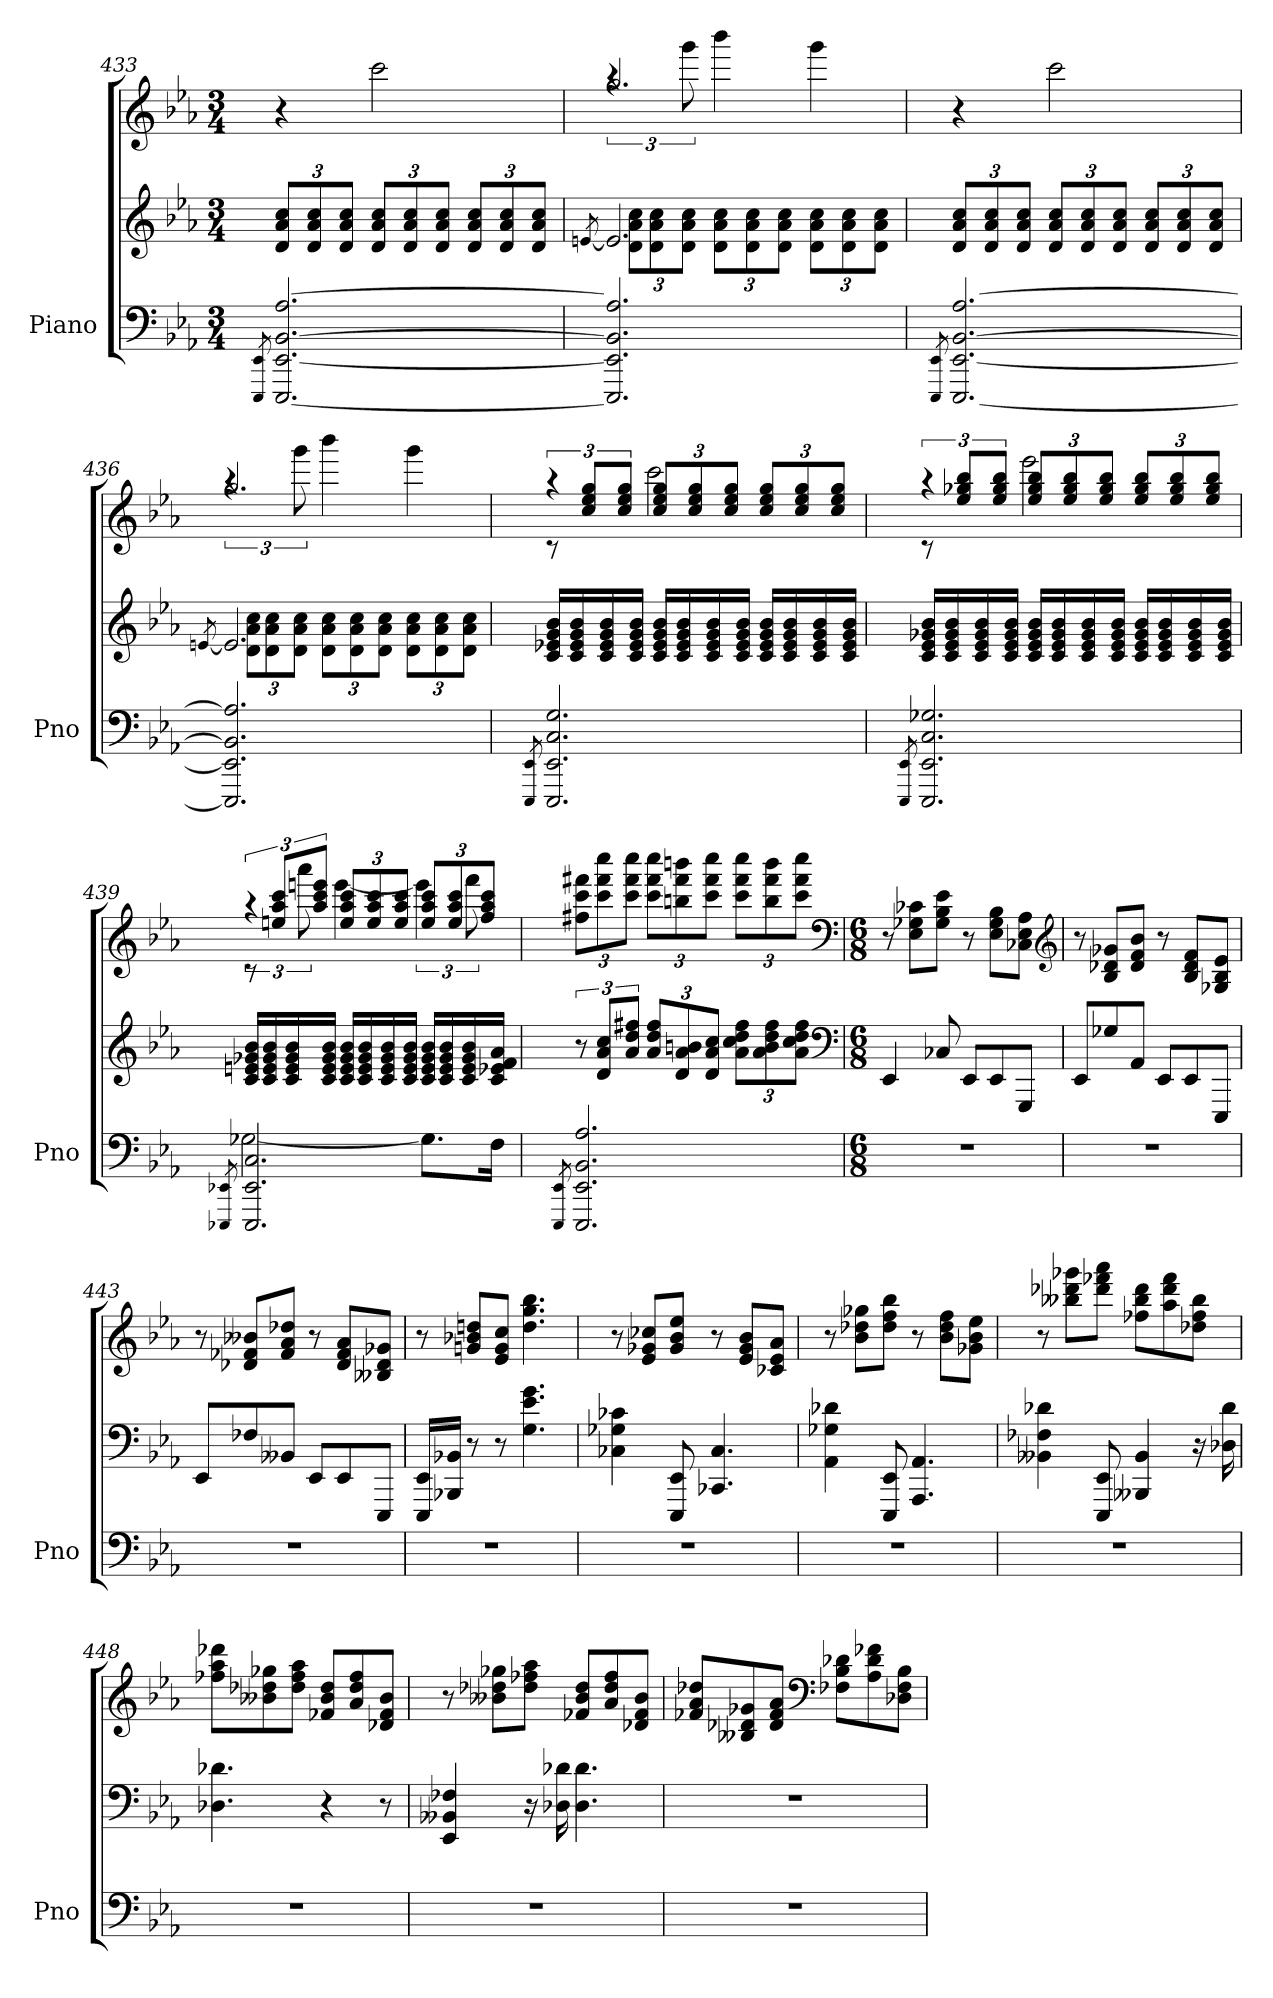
**kern	**kern	**kern
*part1	*part1	*part1
*staff3	*staff2	*staff1
*I"Piano	*	*
*I'Pno	*	*
*clefF4	*clefG2	*clefG2
*k[b-e-a-]	*k[b-e-a-]	*k[b-e-a-]
*M3/4	*M3/4	*M3/4
=433	=433	=433
8qEEE- 8qEE-	.	.
2.EEE-_ 2.EE-_ [2.BB- [2.A-	12d 12a- 12ccL	4r
.	12d 12a- 12cc	.
.	12d 12a- 12ccJ	.
.	12d 12a- 12ccL	2ccc
.	12d 12a- 12cc	.
.	12d 12a- 12ccJ	.
.	12d 12a- 12ccL	.
.	12d 12a- 12cc	.
.	12d 12a- 12ccJ	.
=434	=434	=434
.	[8qen	.
*	*^	*^
2.EEE-] 2.EE-] 2.BB-] 2.A-]	2.e]	12d 12a- 12ccL	2.gg	6raa
.	.	12d 12a- 12cc	.	.
.	.	12d 12a- 12ccJ	.	12ggg
.	.	12d 12a- 12ccL	.	4bbb-
.	.	12d 12a- 12cc	.	.
.	.	12d 12a- 12ccJ	.	.
.	.	12d 12a- 12ccL	.	4ggg
.	.	12d 12a- 12cc	.	.
.	.	12d 12a- 12ccJ	.	.
*	*v	*v	*	*
*	*	*v	*v
=435	=435	=435
8qEEE- 8qEE-	.	.
2.EEE-_ 2.EE-_ [2.BB- [2.A-	12d 12a- 12ccL	4r
.	12d 12a- 12cc	.
.	12d 12a- 12ccJ	.
.	12d 12a- 12ccL	2ccc
.	12d 12a- 12cc	.
.	12d 12a- 12ccJ	.
.	12d 12a- 12ccL	.
.	12d 12a- 12cc	.
.	12d 12a- 12ccJ	.
=436	=436	=436
.	[8qen	.
*	*^	*^
2.EEE-] 2.EE-] 2.BB-] 2.A-]	2.e]	12d 12a- 12ccL	2.gg	6raa
.	.	12d 12a- 12cc	.	.
.	.	12d 12a- 12ccJ	.	12ggg
.	.	12d 12a- 12ccL	.	4bbb-
.	.	12d 12a- 12cc	.	.
.	.	12d 12a- 12ccJ	.	.
.	.	12d 12a- 12ccL	.	4ggg
.	.	12d 12a- 12cc	.	.
.	.	12d 12a- 12ccJ	.	.
*	*v	*v	*	*
=437	=437	=437	=437
8qEEE- 8qEE-	.	.	.
2.EEE-] 2.EE-] 2.C 2.G	16c 16e-X 16g 16b-LL	12rc	4raa
.	16c 16e- 16g 16b-	.	.
.	.	12cc 12ee- 12ggL	.
.	16c 16e- 16g 16b-	.	.
.	.	12cc 12ee- 12ggJ	.
.	16c 16e- 16g 16b-JJ	.	.
.	16c 16e- 16g 16b-LL	12cc 12ee- 12ggL	2ccc
.	16c 16e- 16g 16b-	.	.
.	.	12cc 12ee- 12gg	.
.	16c 16e- 16g 16b-	.	.
.	.	12cc 12ee- 12ggJ	.
.	16c 16e- 16g 16b-JJ	.	.
.	16c 16e- 16g 16b-LL	12cc 12ee- 12ggL	.
.	16c 16e- 16g 16b-	.	.
.	.	12cc 12ee- 12gg	.
.	16c 16e- 16g 16b-	.	.
.	.	12cc 12ee- 12ggJ	.
.	16c 16e- 16g 16b-JJ	.	.
=438	=438	=438	=438
8qEEE- 8qEE-	.	.	.
2.EEE-] 2.EE-] 2.C 2.G-X	16c 16e- 16g-X 16b-LL	12rc	4raa
.	16c 16e- 16g- 16b-	.	.
.	.	12ee- 12gg-X 12bb-L	.
.	16c 16e- 16g- 16b-	.	.
.	.	12ee- 12gg- 12bb-J	.
.	16c 16e- 16g- 16b-JJ	.	.
.	16c 16e- 16g- 16b-LL	12ee- 12gg- 12bb-L	2eee-
.	16c 16e- 16g- 16b-	.	.
.	.	12ee- 12gg- 12bb-	.
.	16c 16e- 16g- 16b-	.	.
.	.	12ee- 12gg- 12bb-J	.
.	16c 16e- 16g- 16b-JJ	.	.
.	16c 16e- 16g- 16b-LL	12ee- 12gg- 12bb-L	.
.	16c 16e- 16g- 16b-	.	.
.	.	12ee- 12gg- 12bb-	.
.	16c 16e- 16g- 16b-	.	.
.	.	12ee- 12gg- 12bb-J	.
.	16c 16e- 16g- 16b-JJ	.	.
=439	=439	=439	=439
8qEEE-X 8qEE-X	.	.	.
*^	*	*	*
2.EEE-] 2.EE-] 2.C	[2G-X	16c 16en 16g-X 16b-LL	12rc	6raa
.	.	16c 16e 16g- 16b-	.	.
.	.	.	12een 12aa- 12cccL	.
.	.	16c 16e 16g- 16b-	.	.
.	.	.	12aa- 12ccc 12eeenJ	12aaa-
.	.	16c 16e 16g- 16b-JJ	.	.
.	.	16c 16e 16g- 16b-LL	12ee 12aa- 12cccL	[4eee
.	.	16c 16e 16g- 16b-	.	.
.	.	.	12ee 12aa- 12ccc	.
.	.	16c 16e 16g- 16b-	.	.
.	.	.	12ee 12aa- 12cccJ	.
.	.	16c 16e 16g- 16b-JJ	.	.
.	8.G-L]	16c 16e 16g- 16b-LL	12ee 12aa- 12cccL	6eee]
.	.	16c 16e 16g- 16b-	.	.
.	.	.	12ee 12aa- 12ccc	.
.	.	16c 16e 16g- 16b-	.	.
.	.	.	12ff 12aa- 12cccJ	12fff
.	16FJk	16c 16e-X 16f 16a-JJ	.	.
*v	*v	*	*v	*v
=440	=440	=440
8qEEE- 8qEE-	.	.
2.EEE-] 2.EE-] 2.BB- 2.A-	12r	12ff#X 12ccc 12fff#XL
.	12d 12a- 12ccL	12ccc 12fff# 12cccc
.	12a- 12dd 12ff#XJ	12ccc 12fff# 12ccccJ
.	12a- 12dd 12ff#L	12ccc 12fff# 12ccccL
.	12d 12a- 12bn	12bbn 12fff# 12bbbn
.	12d 12a- 12ccJ	12ccc 12fff# 12ccccJ
.	12a- 12cc 12dd 12ff#L	12ccc 12fff# 12ccccL
.	12a- 12b 12dd 12ff#	12bb 12fff# 12bbb
.	12a- 12cc 12dd 12ff#J	12ccc 12fff# 12ccccJ
*	*clefF4	*clefF4
=441	=441	=441
*M6/8	*M6/8	*M6/8
2.r	4EE-	8r
.	.	8E- 8G-X 8c-XL
.	8C-X	8G- 8B- 8e-J
.	8EE-L	8r
.	8EE-	8E- 8G- 8B-L
.	8GGGJ	8C-X 8E- 8A-J
*	*	*clefG2
=442	=442	=442
2.r	8EE-L	8r
.	8G-X	8B- 8d-X 8g-XL
.	8AA-J	8d- 8f 8b-J
.	8EE-L	8r
.	8EE-	8B- 8d- 8fL
.	8EEE-J	8G-X 8B- 8e-J
=443	=443	=443
2.r	8EE-L	8r
.	8F-X	8d-X 8f-X 8b--XL
.	8BB--XJ	8f- 8a- 8dd-XJ
.	8EE-L	8r
.	8EE-	8d- 8f- 8a-L
.	8EEE-J	8B--X 8d- 8g-XJ
=444	=444	=444
2.r	16EEE- 16EE-LL	8r
.	16BBB-X 16BB-XJJ	.
.	8r	8gn 8b-X 8ddnL
.	8r	8e- 8g 8ccJ
.	4.G 4.e- 4.g	4.dd 4.gg 4.bb-
=445	=445	=445
2.r	4C-X 4G-X 4c-X	8r
.	.	8e- 8g-X 8cc-XL
.	8EEE- 8EE-	8g- 8b- 8ee-J
.	4.CC-X 4.C-	8r
.	.	8e- 8g- 8b-L
.	.	8c-X 8e- 8a-J
=446	=446	=446
2.r	4AA- 4G-X 4d-X	8r
.	.	8b- 8dd-X 8gg-XL
.	8EEE- 8EE-	8dd- 8ff 8bb-J
.	4.AAA- 4.AA-	8r
.	.	8b- 8dd- 8ffL
.	.	8g-X 8b- 8ee-J
=447	=447	=447
2.r	4BB--X 4F-X 4d-X	8r
.	.	8bb--X 8ddd-X 8ggg-XL
.	8EEE- 8EE-	8ddd- 8fff-X 8aaa-J
.	4BBB--X 4BB--	8ff-X 8bb-- 8ddd-L
.	.	8aa- 8ddd- 8fff-
.	16r	8dd-X 8ff- 8bb--J
.	16D-X 16d-	.
=448	=448	=448
2.r	4.D-X 4.d-X	8ff-X 8aa- 8ddd-XL
.	.	8b--X 8dd-X 8gg-X
.	.	8dd- 8ff- 8aa-J
.	4r	8f-X 8b-- 8dd-L
.	.	8a- 8dd- 8ff-
.	8r	8d-X 8f- 8b--J
=449	=449	=449
2.r	4EE- 4BB--X 4F-X	8r
.	.	8b--X 8dd-X 8gg-XL
.	16r	8dd- 8ff-X 8aa-J
.	16D-X 16d-X	.
.	4.D- 4.d-	8f-X 8b-- 8dd-L
.	.	8a- 8dd- 8ff-
.	.	8d-X 8f- 8b--J
=450	=450	=450
2.r	2.r	8f-X 8a- 8dd-XL
.	.	8B--X 8d-X 8g-X
.	.	8d- 8f- 8a-J
*	*	*clefF4
.	.	8F-X 8B-- 8d-XL
.	.	8A- 8d- 8f-X
.	.	8D-X 8F- 8B--J
=	=	=
*-	*-	*-
